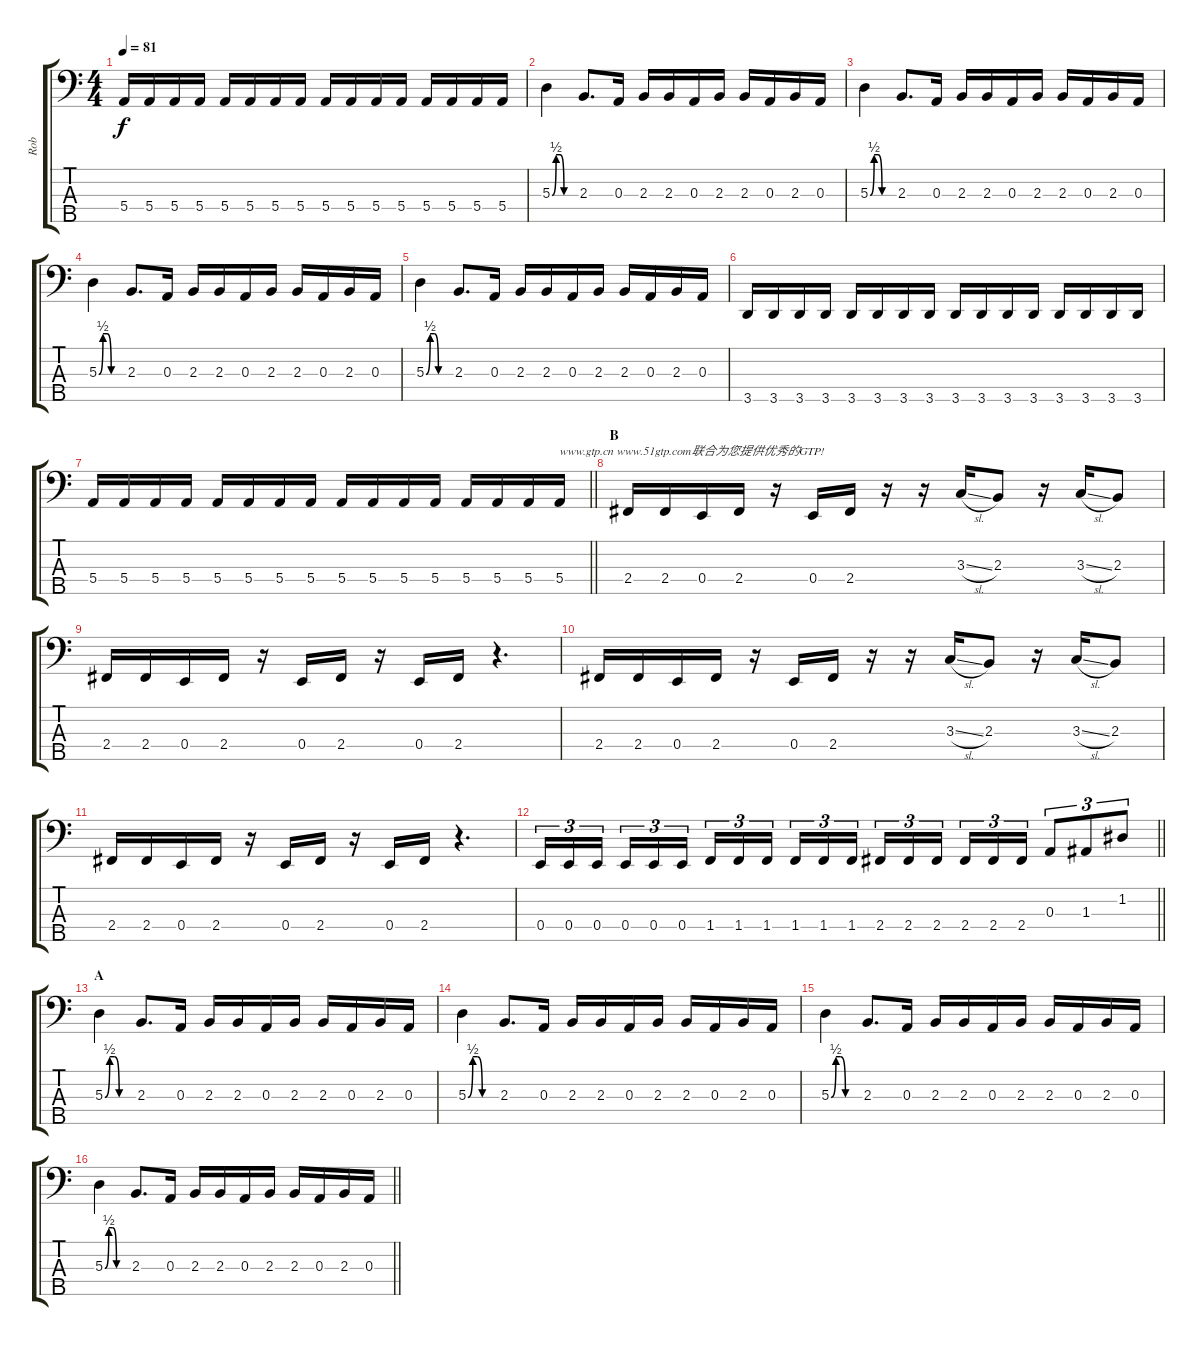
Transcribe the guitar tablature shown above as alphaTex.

\track ("Rob" "Rob") {instrument electricbassfinger}
\staff {score tabs}
\tuning (G2 D2 A1 E1 B0) {hide}
\ts (4 4)
\tempo 81
\clef f4
\ks c
5.4.16{dy f} 5.4.16 5.4.16 5.4.16 5.4.16 5.4.16 5.4.16 5.4.16 5.4.16 5.4.16 5.4.16 5.4.16 5.4.16 5.4.16 5.4.16 5.4.16 |
5.3{be (custom 0 0 10 2 20 2 30 0 60 0)}.4 2.3.8{d} 0.3.16 2.3.16 2.3.16 0.3.16 2.3.16 2.3.16 0.3.16 2.3.16 0.3.16 |
5.3{be (custom 0 0 10 2 20 2 30 0 60 0)}.4 2.3.8{d} 0.3.16 2.3.16 2.3.16 0.3.16 2.3.16 2.3.16 0.3.16 2.3.16 0.3.16 |
5.3{be (custom 0 0 10 2 20 2 30 0 60 0)}.4 2.3.8{d} 0.3.16 2.3.16 2.3.16 0.3.16 2.3.16 2.3.16 0.3.16 2.3.16 0.3.16 |
5.3{be (custom 0 0 10 2 20 2 30 0 60 0)}.4 2.3.8{d} 0.3.16 2.3.16 2.3.16 0.3.16 2.3.16 2.3.16 0.3.16 2.3.16 0.3.16 |
3.5.16 3.5.16 3.5.16 3.5.16 3.5.16 3.5.16 3.5.16 3.5.16 3.5.16 3.5.16 3.5.16 3.5.16 3.5.16 3.5.16 3.5.16 3.5.16 |
\barLineRight lightlight
5.4.16 5.4.16 5.4.16 5.4.16 5.4.16 5.4.16 5.4.16 5.4.16 5.4.16 5.4.16 5.4.16 5.4.16 5.4.16 5.4.16 5.4.16 5.4.16{txt "www.gtp.cn www.51gtp.com联合为您提供优秀的GTP!"} |
\section ("" "B")
2.4.16 2.4.16 0.4.16 2.4.16 r.16 0.4.16 2.4.16 r.16 r.16 3.3{sl}.16 2.3.8 r.16 3.3{sl}.16 2.3.8 |
2.4.16 2.4.16 0.4.16 2.4.16 r.16 0.4.16 2.4.16 r.16 0.4.16 2.4.16 r.4{d} |
2.4.16 2.4.16 0.4.16 2.4.16 r.16 0.4.16 2.4.16 r.16 r.16 3.3{sl}.16 2.3.8 r.16 3.3{sl}.16 2.3.8 |
2.4.16 2.4.16 0.4.16 2.4.16 r.16 0.4.16 2.4.16 r.16 0.4.16 2.4.16 r.4{d} |
\barLineRight lightlight
0.4.16{tu (3 2)} 0.4.16{tu (3 2)} 0.4.16{tu (3 2) beam splitsecondary} 0.4.16{tu (3 2)} 0.4.16{tu (3 2)} 0.4.16{tu (3 2)} 1.4.16{tu (3 2)} 1.4.16{tu (3 2)} 1.4.16{tu (3 2) beam splitsecondary} 1.4.16{tu (3 2)} 1.4.16{tu (3 2)} 1.4.16{tu (3 2)} 2.4.16{tu (3 2)} 2.4.16{tu (3 2)} 2.4.16{tu (3 2) beam splitsecondary} 2.4.16{tu (3 2)} 2.4.16{tu (3 2)} 2.4.16{tu (3 2)} 0.3.8{tu (3 2)} 1.3.8{tu (3 2)} 1.2.8{tu (3 2)} |
\section ("" "A")
5.3{be (custom 0 0 10 2 20 2 30 0 60 0)}.4 2.3.8{d} 0.3.16 2.3.16 2.3.16 0.3.16 2.3.16 2.3.16 0.3.16 2.3.16 0.3.16 |
5.3{be (custom 0 0 10 2 20 2 30 0 60 0)}.4 2.3.8{d} 0.3.16 2.3.16 2.3.16 0.3.16 2.3.16 2.3.16 0.3.16 2.3.16 0.3.16 |
5.3{be (custom 0 0 10 2 20 2 30 0 60 0)}.4 2.3.8{d} 0.3.16 2.3.16 2.3.16 0.3.16 2.3.16 2.3.16 0.3.16 2.3.16 0.3.16 |
\barLineRight lightlight
5.3{be (custom 0 0 10 2 20 2 30 0 60 0)}.4 2.3.8{d} 0.3.16 2.3.16 2.3.16 0.3.16 2.3.16 2.3.16 0.3.16 2.3.16 0.3.16
